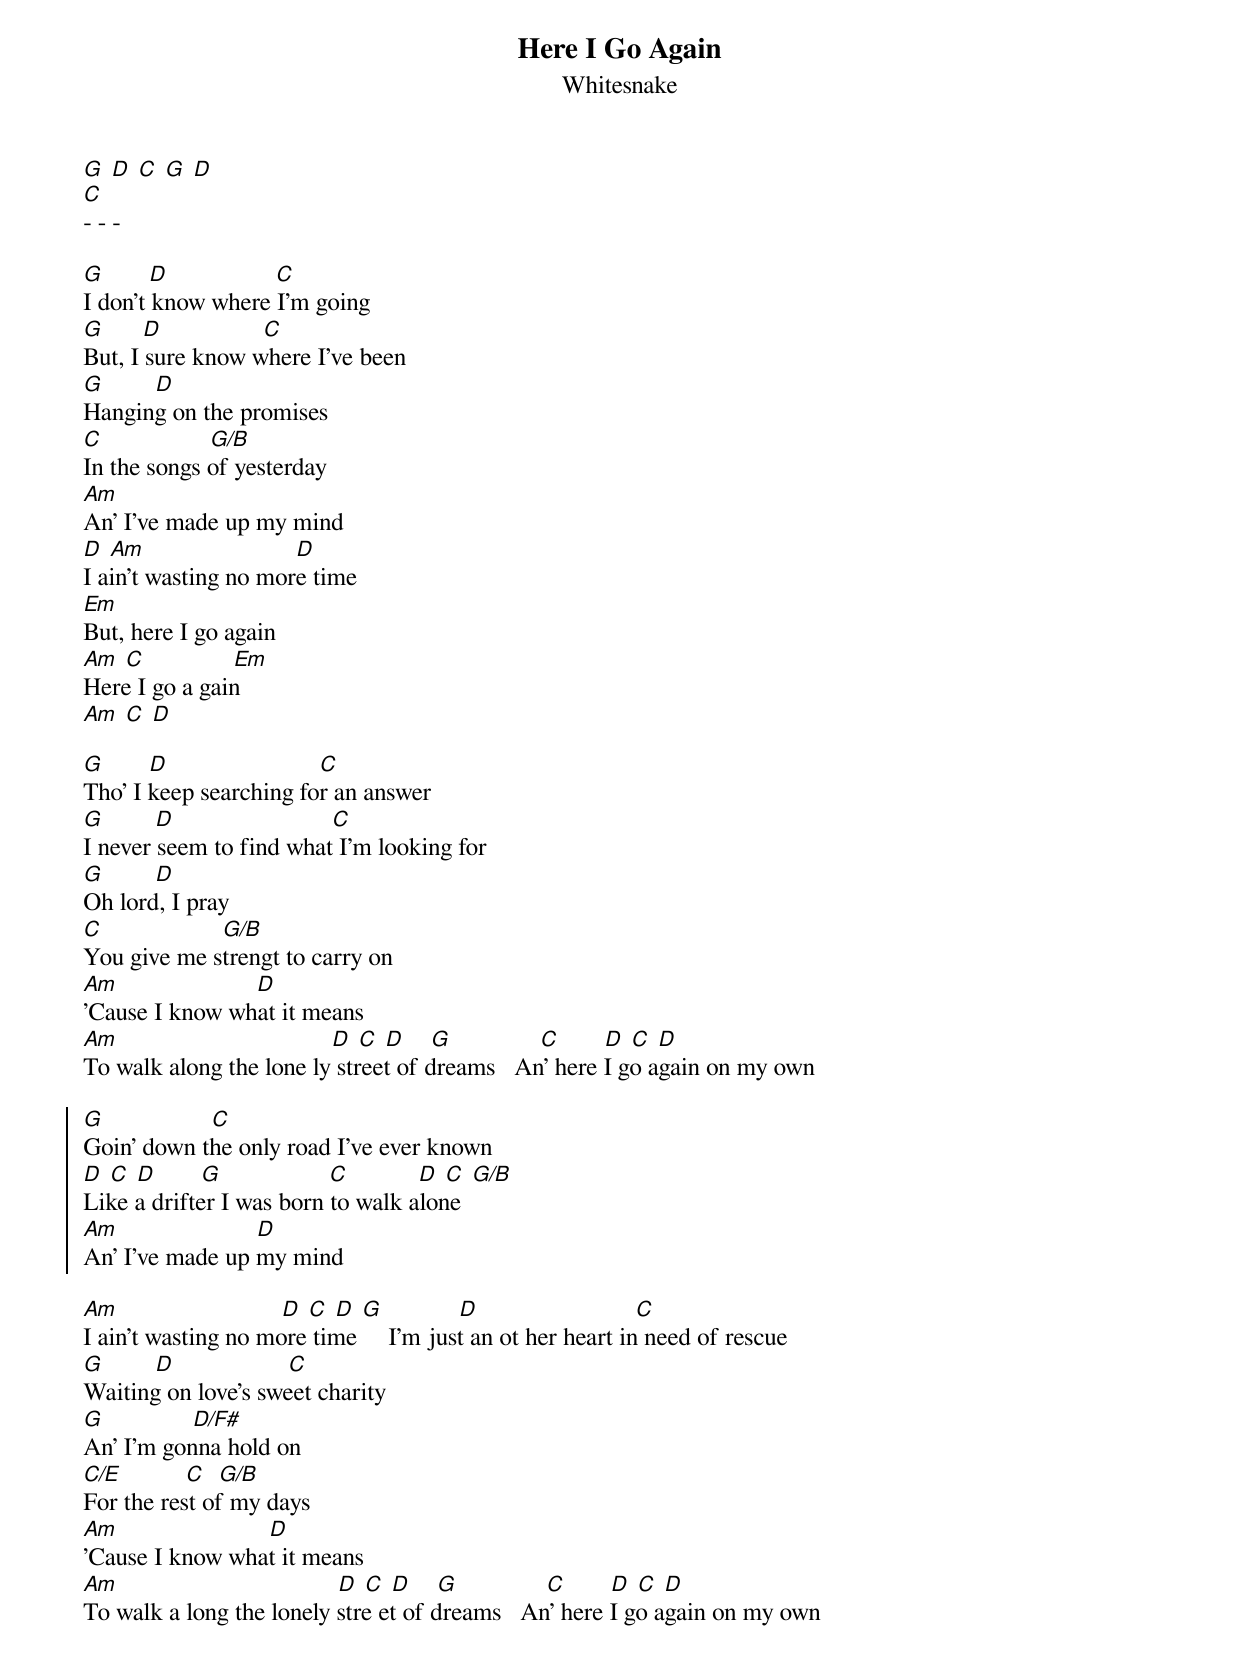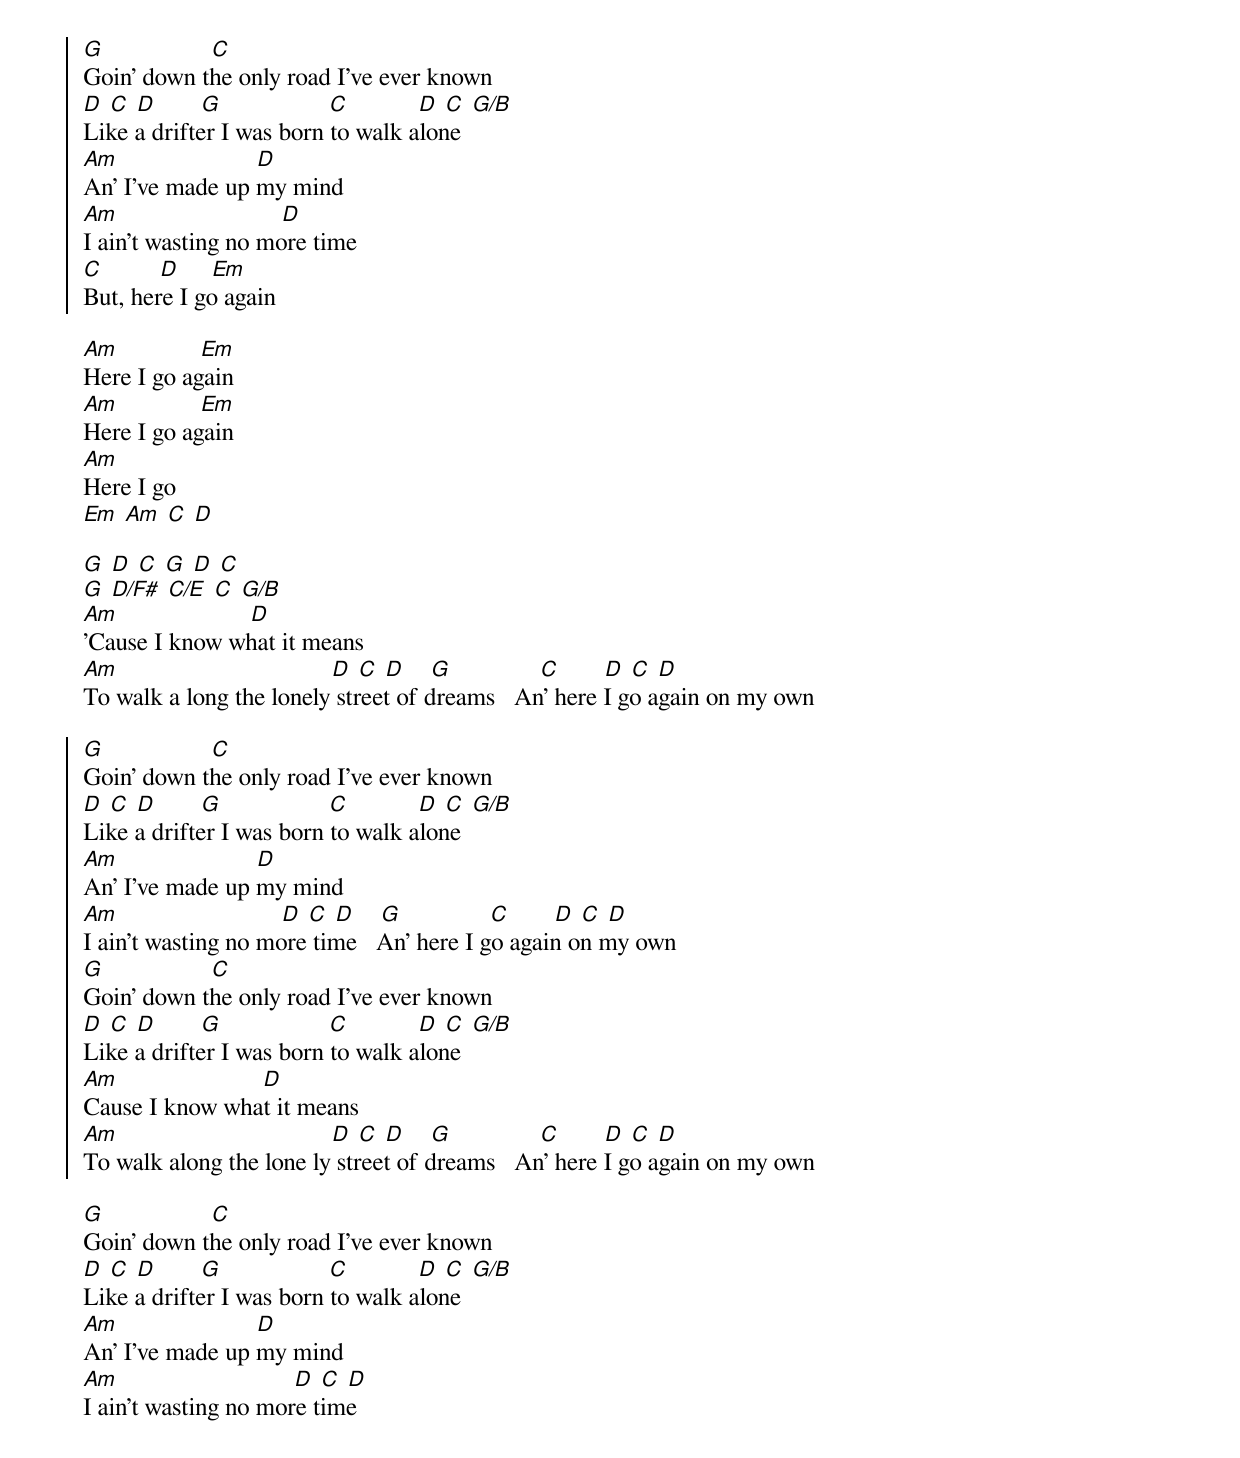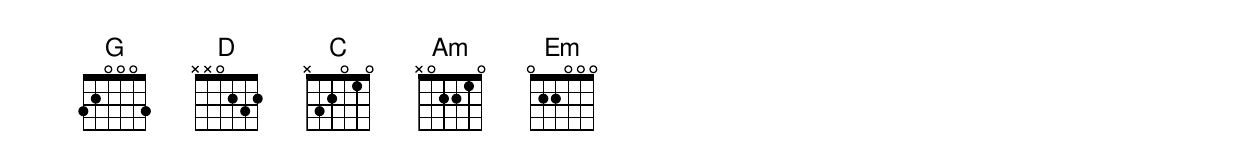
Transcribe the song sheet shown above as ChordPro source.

{t: Here I Go Again}
{st: Whitesnake}
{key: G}
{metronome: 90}
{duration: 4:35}

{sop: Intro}
[G] [D] [C] [G] [D]
[C]
- - -
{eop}

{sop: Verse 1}
[G]       [D]                 [C]
I don't know where I'm going
[G]      [D]                [C]
But, I sure know where I've been
[G]        [D]
Hanging on the promises
[C]                 [G/B]
In the songs of yesterday
[Am]
An' I've made up my mind
[D] [Am]                        [D]
I ain't wasting no more time
[Em]
But, here I go again
[Am] [C]              [Em]
Here I go a gain
[Am] [C] [D]
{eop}

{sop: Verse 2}
[G]       [D]                        [C]
Tho' I keep searching for an answer
[G]        [D]                         [C]
I never seem to find what I'm looking for
[G]        [D]
Oh lord, I pray
[C]                   [G/B]
You give me strengt to carry on
[Am]                      [D]
'Cause I know what it means
[Am]                                  [D] [C] [D]    [G]              [C]       [D] [C] [D]
To walk along the lone ly street of dreams   An' here I go again on my own
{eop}

{soc}
[G]                 [C]
Goin' down the only road I've ever known
[D] [C] [D]       [G]                 [C]           [D] [C] [G/B]
Like a drifter I was born to walk alone
[Am]                      [D]
An' I've made up my mind
{eoc}

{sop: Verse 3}
[Am]                          [D] [C] [D] [G]            [D]                         [C]
I ain't wasting no more time     I'm just an ot her heart in need of rescue
[G]        [D]                  [C]
Waiting on love's sweet charity
[G]              [D/F#]
An' I'm gonna hold on
[C/E]          [C]  [G/B]
For the rest of my days
[Am]                        [D]
'Cause I know what it means
[Am]                                   [D] [C] [D]    [G]              [C]       [D] [C] [D]
To walk a long the lonely stre et of dreams   An' here I go again on my own
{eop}

{soc}
[G]                 [C]
Goin' down the only road I've ever known
[D] [C] [D]       [G]                 [C]           [D] [C] [G/B]
Like a drifter I was born to walk alone
[Am]                      [D]
An' I've made up my mind
[Am]                          [D]
I ain't wasting no more time
[C]         [D]     [Em]
But, here I go again
{eoc}

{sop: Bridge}
[Am]             [Em]
Here I go again
[Am]             [Em]
Here I go again
[Am]
Here I go
[Em] [Am] [C] [D]
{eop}

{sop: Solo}
[G] [D] [C] [G] [D] [C]
[G] [D/F#] [C/E] [C] [G/B]
[Am]                     [D]
'Cause I know what it means
[Am]                                  [D] [C] [D]    [G]              [C]       [D] [C] [D]
To walk a long the lonely street of dreams   An' here I go again on my own
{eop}

{soc}
[G]                 [C]
Goin' down the only road I've ever known
[D] [C] [D]       [G]                 [C]           [D] [C] [G/B]
Like a drifter I was born to walk alone
[Am]                      [D]
An' I've made up my mind
[Am]                          [D] [C] [D]    [G]              [C]       [D] [C] [D]
I ain't wasting no more time   An' here I go again on my own
[G]                 [C]
Goin' down the only road I've ever known
[D] [C] [D]       [G]                 [C]           [D] [C] [G/B]
Like a drifter I was born to walk alone
[Am]                       [D]
Cause I know what it means
[Am]                                  [D] [C] [D]    [G]              [C]       [D] [C] [D]
To walk along the lone ly street of dreams   An' here I go again on my own
{eoc}

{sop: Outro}
[G]                 [C]
Goin' down the only road I've ever known
[D] [C] [D]       [G]                 [C]           [D] [C] [G/B]
Like a drifter I was born to walk alone
[Am]                      [D]
An' I've made up my mind
[Am]                            [D] [C] [D]
I ain't wasting no more time
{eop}


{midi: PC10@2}
